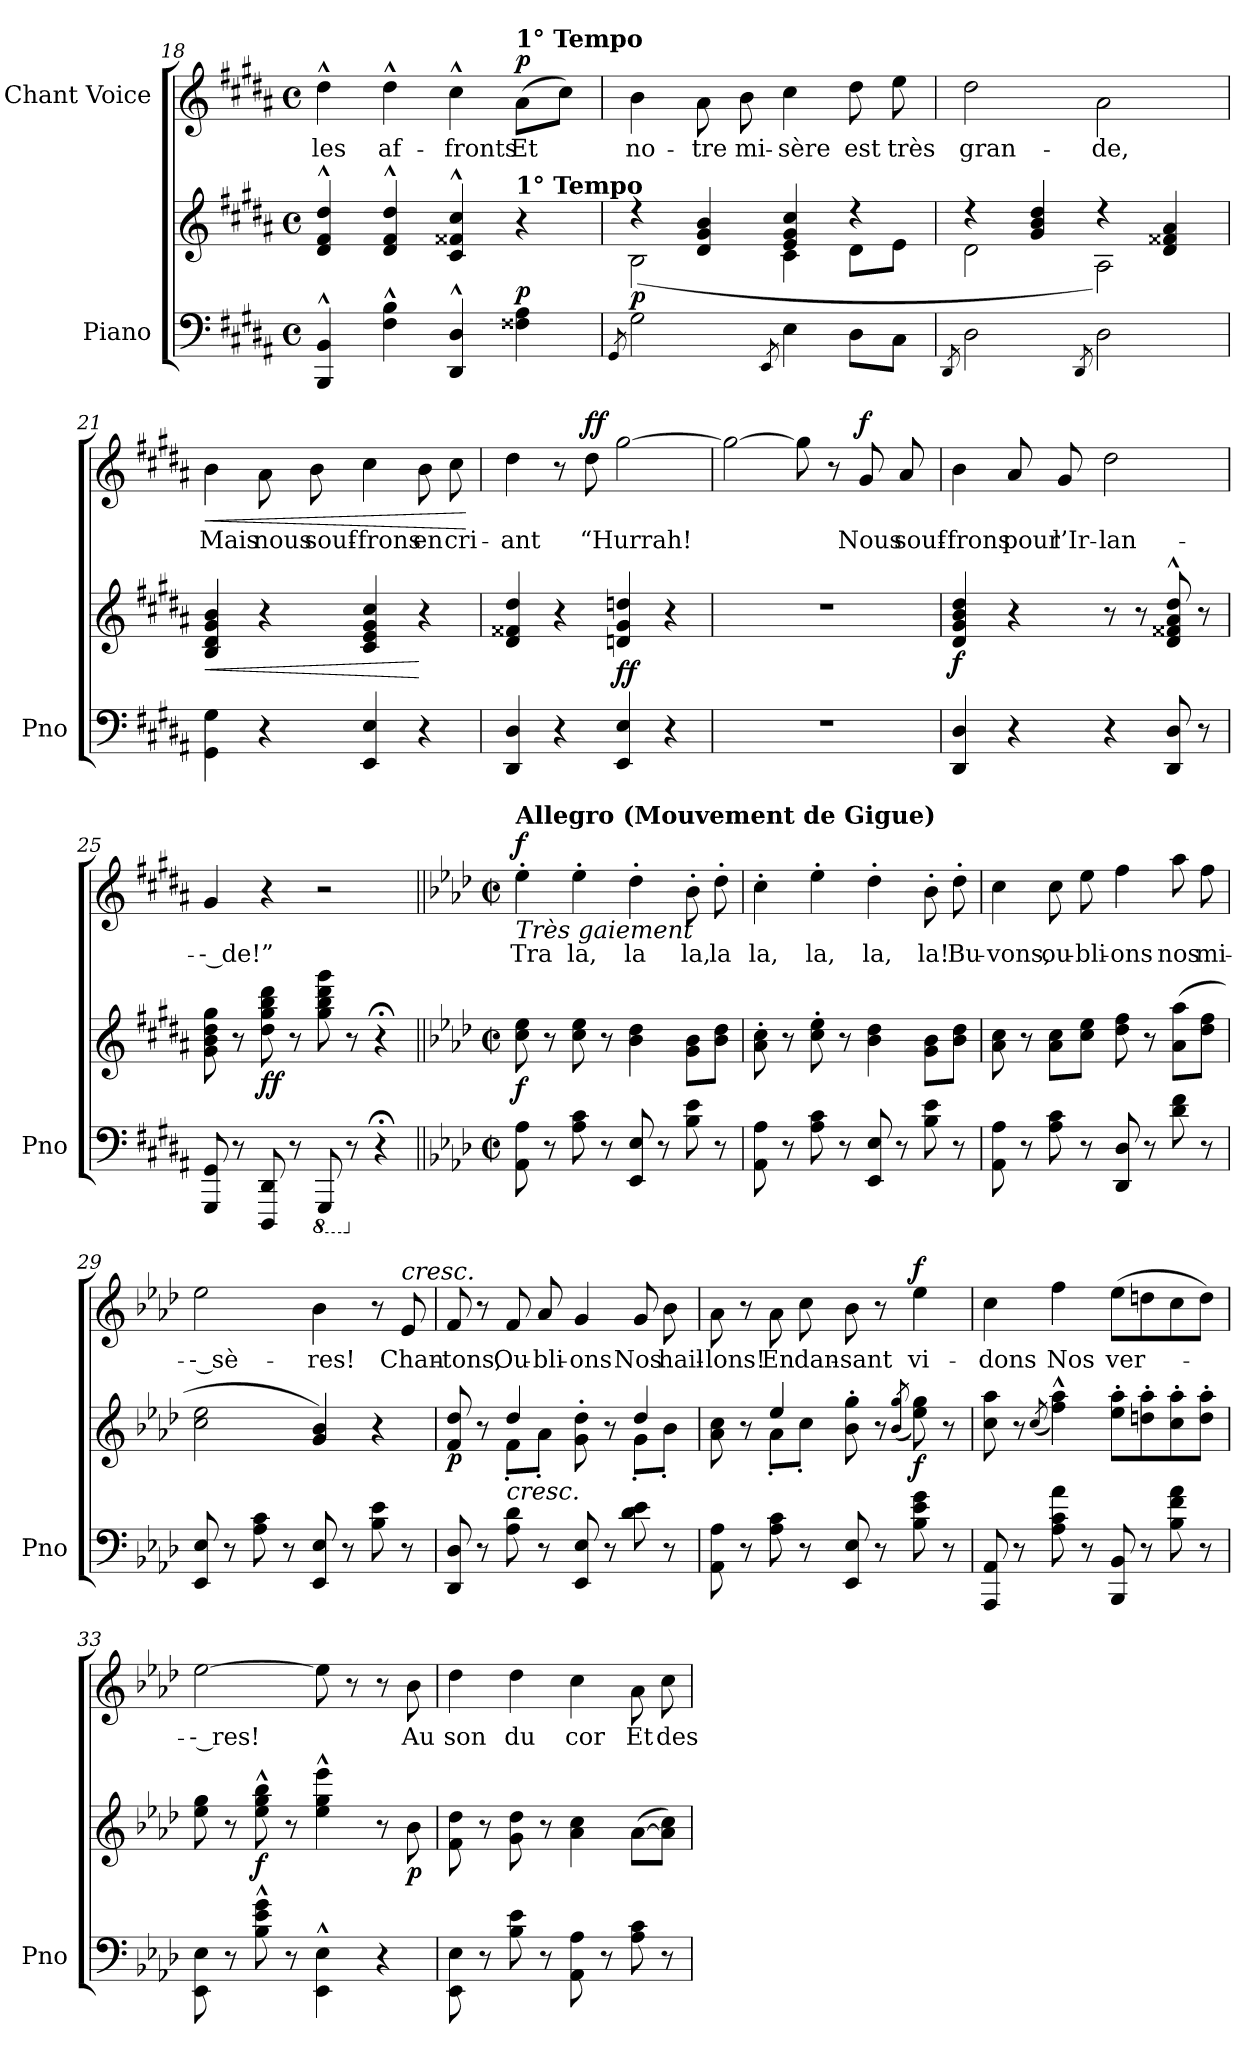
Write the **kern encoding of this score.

**kern	**kern	**dynam	**kern	**text	**dynam
*part2	*part2	*part2	*part1	*part1	*part1
*staff3	*staff2	*staff2/3	*staff1	*staff1	*staff1
*I"Piano	*	*	*I"Chant Voice	*	*
*I'Pno	*	*	*	*	*
*clefF4	*clefG2	*	*clefG2	*	*
*k[f#c#g#d#a#]	*k[f#c#g#d#a#]	*	*k[f#c#g#d#a#]	*	*
*M4/4	*M4/4	*	*M4/4	*	*
*met(c)	*met(c)	*	*met(c)	*	*
=18	=18	=18	=18	=18	=18
!	!	!	!	!LO:LY:b	!
4BBB/^^ 4BB/^^	4d#/^^ 4f#/^^ 4dd#/^^	.	4dd#^^\	les	.
!	!	!	!	!LO:LY:b	!
4F#\^^ 4B\^^	4d#/^^ 4f#/^^ 4dd#/^^	.	4dd#^^\	af-	.
!	!	!	!	!LO:LY:b	!
4DD#/^^ 4D#/^^	4c#/^^ 4f##X/^^ 4cc#/^^	.	4cc#^^\	-fronts	.
!	!	!	!LO:TX:a:B:t=1° Tempo	!	!
!	!LO:TX:a:B:t=1° Tempo	!	!	!	!
!	!	!LO:DY:a=2	!	!LO:LY:b	!LO:DY:a
4F##X\ 4A#\	4r	p	(8a#\L	Et	p
.	.	.	8cc#\J)	.	.
=19	=19	=19	=19	=19	=19
8qGG#/	.	.	.	.	.
*	*^	*	*	*	*
!	!	!	!LO:DY:b	!	!LO:LY:b	!
2G#\	4r	(2B\	p	4b\	no-	.
!	!	!	!	!	!LO:LY:b	!
.	4d#/ 4g#/ 4b/	.	.	8a#\	-tre	.
!	!	!	!	!	!LO:LY:b	!
.	.	.	.	8b\	mi-	.
8qEE/	.	.	.	.	.	.
!	!	!	!	!	!LO:LY:b	!
4E\	4e/ 4g#/ 4cc#/	4c#\	.	4cc#\	-sère	.
!	!	!	!	!	!LO:LY:b	!
8D#\L	4r	8d#\L	.	8dd#\	est	.
!	!	!	!	!	!LO:LY:b	!
8C#\J	.	8e\J	.	8ee\	très	.
=20	=20	=20	=20	=20	=20	=20
8qDD#/	.	.	.	.	.	.
!	!	!	!	!	!LO:LY:b	!
2D#\	4r	2d#\	.	2dd#\	gran-	.
.	4g#/ 4b/ 4dd#/	.	.	.	.	.
8qDD#/	.	.	.	.	.	.
!	!	!	!	!	!LO:LY:b	!
2D#\	4r	2A#\)	.	2a#\	-de,	.
.	4d#/ 4f##X/ 4a#/	.	.	.	.	.
*	*v	*v	*	*	*	*
!!LO:LB:g=z
=21	=21	=21	=21	=21	=21
!	!	!LO:HP:b	!	!LO:LY:b	!LO:HP:b
4GG#\ 4G#\	4B/ 4d#/ 4g#/ 4b/	<	4b\	Mais	<
!	!	!	!	!LO:LY:b	!
4r	4r	.	8a#\	nous	.
!	!	!	!	!LO:LY:b	!
.	.	.	8b\	souf-	.
!	!	!	!	!LO:LY:b	!
4EE/ 4E/	4c#/ 4e/ 4g#/ 4cc#/	.	4cc#\	-frons	.
!	!	!	!	!LO:LY:b	!
4r	4r	[	8b\	en	.
!	!	!	!	!LO:LY:b	!
.	.	.	8cc#\	cri-	.
.	.	.	.	.	[
=22	=22	=22	=22	=22	=22
!	!	!	!	!LO:LY:b	!
4DD#/ 4D#/	4d#/ 4f##X/ 4dd#/	.	4dd#\	-ant	.
4r	4r	.	8r	.	.
!	!	!	!	!LO:LY:b	!LO:DY:a
.	.	.	8dd#\	“Hurrah!	ff
!	!	!LO:DY:b	!	!	!
4EE/ 4E/	4dn/ 4g#/ 4ddn/	ff	[2gg#\	.	.
4r	4r	.	.	.	.
=23	=23	=23	=23	=23	=23
1r	1r	.	2gg#\_	.	.
.	.	.	8gg#\]	.	.
.	.	.	8r	.	.
!	!	!	!	!LO:LY:b	!LO:DY:a
.	.	.	8g#/	Nous	f
!	!	!	!	!LO:LY:b	!
.	.	.	8a#/	souf-	.
=24	=24	=24	=24	=24	=24
!	!	!LO:DY:b	!	!LO:LY:b	!
4DD#/ 4D#/	4d#/ 4g#/ 4b/ 4dd#/	f	4b\	-frons	.
!	!	!	!	!LO:LY:b	!
4r	4r	.	8a#/	pour	.
!	!	!	!	!LO:LY:b	!
.	.	.	8g#/	l’Ir-	.
!	!	!	!	!LO:LY:b	!
4r	8r	.	2dd#\	-lan-	.
.	8r	.	.	.	.
8DD#/ 8D#/	8d#/^^ 8f##X/^^ 8a#/^^ 8dd#/^^	.	.	.	.
8r	8r	.	.	.	.
!!LO:LB:g=z
=25	=25	=25	=25	=25	=25
!	!	!	!	!LO:LY:b	!
8GGG#/ 8GG#/	8g#\ 8b\ 8dd#\ 8gg#\	.	4g#/	-- de!”	.
8r	8r	.	.	.	.
!	!	!LO:DY:b	!	!	!
8DDD#/ 8DD#/	8dd#\ 8gg#\ 8bb\ 8ddd#\	ff	4r	.	.
8r	8r	.	.	.	.
*8ba	*	*	*	*	*
8GGGG#/	8gg#\ 8bb\ 8ddd#\ 8ggg#\	.	2r	.	.
*X8ba	*	*	*	*	*
8r	8r	.	.	.	.
4r;<	4r;<	.	.	.	.
=26||	=26||	=26||	=26||	=26||	=26||
*k[b-e-a-d-]	*k[b-e-a-d-]	*	*k[b-e-a-d-]	*	*
*M2/2	*M2/2	*	*M2/2	*	*
*met(c|)	*met(c|)	*	*met(c|)	*	*
!	!	!	!LO:TX:a:B:t=Allegro (Mouvement de Gigue)	!	!
!	!	!	!LO:TX:b:i:t=Très gaiement	!	!
!	!	!LO:DY:b	!	!LO:LY:b	!LO:DY:a
8AA-\ 8A-\	8cc\ 8ee-\	f	4ee-'\	Tra	f
8r	8r	.	.	.	.
!	!	!	!	!LO:LY:b	!
8A-\ 8c\	8cc\ 8ee-\	.	4ee-'\	la,	.
8r	8r	.	.	.	.
!	!	!	!	!LO:LY:b	!
8EE-/ 8E-/	4b-\ 4dd-\	.	4dd-'\	la	.
8r	.	.	.	.	.
!	!	!	!	!LO:LY:b	!
8B-\ 8e-\	8g\ 8b-\L	.	8b-'\	la,	.
!	!	!	!	!LO:LY:b	!
8r	8b-\ 8dd-\J	.	8dd-'\	la	.
=27	=27	=27	=27	=27	=27
!	!	!	!	!LO:LY:b	!
8AA-\ 8A-\	8a-\' 8cc\'	.	4cc'\	la,	.
8r	8r	.	.	.	.
!	!	!	!	!LO:LY:b	!
8A-\ 8c\	8cc\' 8ee-\'	.	4ee-'\	la,	.
8r	8r	.	.	.	.
!	!	!	!	!LO:LY:b	!
8EE-/ 8E-/	4b-\ 4dd-\	.	4dd-'\	la,	.
8r	.	.	.	.	.
!	!	!	!	!LO:LY:b	!
8B-\ 8e-\	8g\ 8b-\L	.	8b-'\	la!	.
!	!	!	!	!LO:LY:b	!
8r	8b-\ 8dd-\J	.	8dd-'\	Bu-	.
=28	=28	=28	=28	=28	=28
!	!	!	!	!LO:LY:b	!
8AA-\ 8A-\	8a-\ 8cc\	.	4cc\	-vons,	.
8r	8r	.	.	.	.
!	!	!	!	!LO:LY:b	!
8A-\ 8c\	8a-\ 8cc\L	.	8cc\	ou-	.
!	!	!	!	!LO:LY:b	!
8r	8cc\ 8ee-\J	.	8ee-\	-bli-	.
!	!	!	!	!LO:LY:b	!
8DD-/ 8D-/	8dd-\ 8ff\	.	4ff\	-ons	.
8r	8r	.	.	.	.
!	!	!	!	!LO:LY:b	!
8d-\ 8f\	(8a-\ 8aa-\L	.	8aa-\	nos	.
!	!	!	!	!LO:LY:b	!
8r	8dd-\ 8ff\J	.	8ff\	mi-	.
!!LO:LB:g=z
=29	=29	=29	=29	=29	=29
!	!	!	!	!LO:LY:b	!
8EE-/ 8E-/	2cc\ 2ee-\	.	2ee-\	-- sè-	.
8r	.	.	.	.	.
8A-\ 8c\	.	.	.	.	.
8r	.	.	.	.	.
!	!	!	!	!LO:LY:b	!
8EE-/ 8E-/	4g/ 4b-/)	.	4b-\	-res!	.
8r	.	.	.	.	.
8B-\ 8e-\	4r	.	8r	.	.
!	!	!	!LO:TX:a:i:t=cresc.	!	!
!	!	!	!	!LO:LY:b	!
8r	.	.	8e-/	Chan-	.
=30	=30	=30	=30	=30	=30
*	*^	*	*	*	*
!	!	!	!LO:DY:b	!	!LO:LY:b	!
8DD-/ 8D-/	8f/ 8dd-/	4ryy	p	8f/	-tons,	.
8r	8r	.	.	8r	.	.
!	!LO:TX:b:i:t=cresc.	!	!	!	!	!
!	!	!	!	!	!LO:LY:b	!
8A-\ 8d-\	4dd-/	8f'\L	.	8f/	Ou-	.
!	!	!	!	!	!LO:LY:b	!
8r	.	8a-'\J	.	8a-/	-bli-	.
!	!	!	!	!	!LO:LY:b	!
8EE-/ 8E-/	8g\'< 8dd-\'<	4ryy	.	4g/	-ons	.
8r	8r	.	.	.	.	.
!	!	!	!	!	!LO:LY:b	!
8d-\ 8e-\	4dd-/	8g'\L	.	8g/	Nos	.
!	!	!	!	!	!LO:LY:b	!
8r	.	8b-'\J	.	8b-\	hail-	.
=31	=31	=31	=31	=31	=31	=31
!	!	!	!	!	!LO:LY:b	!
8AA-\ 8A-\	4ryy	8a-\ 8cc\	.	8a-\	-lons!	.
8r	.	8r	.	8r	.	.
!	!	!	!	!	!LO:LY:b	!
8A-\ 8c\	4ee-/	8a-'\L	.	8a-\	En	.
!	!	!	!	!	!LO:LY:b	!
8r	.	8cc'\J	.	8cc\	dan-	.
!	!	!	!	!	!LO:LY:b	!
8EE-/ 8E-/	8b-\'< 8gg\'<	4ryy	.	8b-\	-sant	.
8r	8r	.	.	8r	.	.
.	(8qb-/ 8qgg/	.	.	.	.	.
!	!	!	!LO:DY:b	!	!LO:LY:b	!LO:DY:a
8B-\ 8e-\ 8g\	8ee-\ 8gg\)	4ryy	f	4ee-\	vi-	f
8r	8r	.	.	.	.	.
*	*v	*v	*	*	*	*
=32	=32	=32	=32	=32	=32
!	!	!	!	!LO:LY:b	!
8AAA-/ 8AA-/	8cc\ 8aa-\	.	4cc\	-dons	.
8r	8r	.	.	.	.
.	(8qcc/	.	.	.	.
!	!	!	!	!LO:LY:b	!
8A-\ 8c\ 8a-\	4ff\^^ 4aa-\^^)	.	4ff\	Nos	.
8r	.	.	.	.	.
!	!	!	!	!LO:LY:b	!
8BBB-/ 8BB-/	8ee-\' 8aa-\'L	.	(8ee-\L	ver-	.
8r	8ddn\' 8aa-\'	.	8ddn\	.	.
8B-\ 8f\ 8a-\	8cc\' 8aa-\'	.	8cc\	.	.
8r	8dd\' 8aa-\'J	.	8dd\J)	.	.
!!LO:PB:g=z
=33	=33	=33	=33	=33	=33
!	!	!	!	!LO:LY:b	!
8EE-\ 8E-\	8ee-\ 8gg\	.	[2ee-\	-- res!	.
8r	8r	.	.	.	.
!	!	!LO:DY:b	!	!	!
8B-\^^ 8e-\^^ 8g\^^	8ee-\^^ 8gg\^^ 8bb-\^^	f	.	.	.
8r	8r	.	.	.	.
4EE-\^^ 4E-\^^	4ee-\^^ 4gg\^^ 4eee-\^^	.	8ee-\]	.	.
.	.	.	8r	.	.
4r	8r	.	8r	.	.
!	!	!LO:DY:b	!	!LO:LY:b	!
.	8b-\	p	8b-\	Au	.
=34	=34	=34	=34	=34	=34
!	!	!	!	!LO:LY:b	!
8EE-\ 8E-\	8f\ 8dd-\	.	4dd-\	son	.
8r	8r	.	.	.	.
!	!	!	!	!LO:LY:b	!
8B-\ 8e-\	8g\ 8dd-\	.	4dd-\	du	.
8r	8r	.	.	.	.
!	!	!	!	!LO:LY:b	!
8AA-\ 8A-\	4a-\ 4cc\	.	4cc\	cor	.
8r	.	.	.	.	.
!	!	!	!	!LO:LY:b	!
8A-\ 8c\	(>[<8a-\L	.	8a-\	Et	.
!	!	!	!	!LO:LY:b	!
8r	8a-\] 8cc\J)	.	8cc\	des	.
=	=	=	=	=	=
*-	*-	*-	*-	*-	*-
